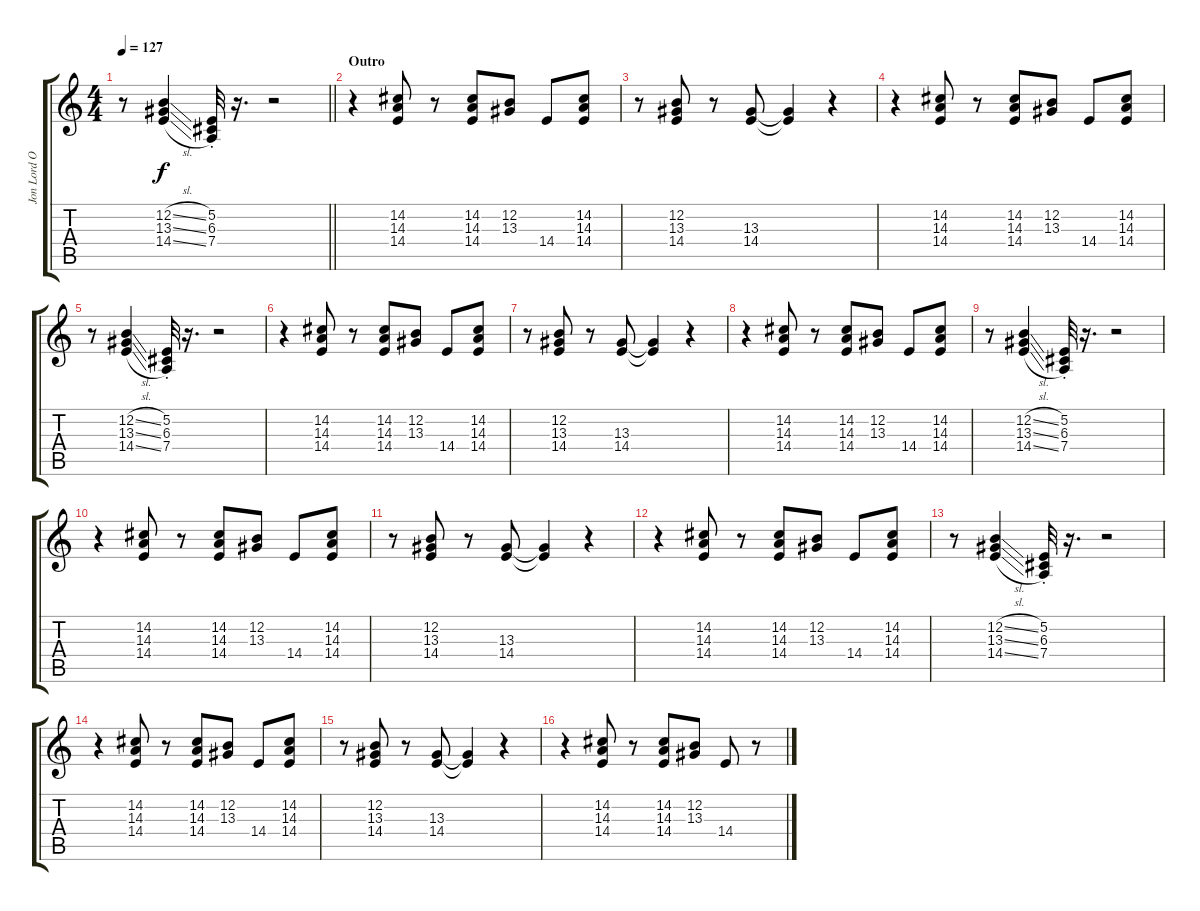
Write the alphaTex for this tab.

\track ("Jon Lord Organ" "Jon Lord O") {instrument electricpiano1}
\staff {score tabs}
\tuning (E4 B3 G3 D3 A2 E2) {hide}
\ts (4 4)
\tempo 127
\clef g2
\barLineRight lightlight
\ks c
r.8{dy f} (12.2{sl} 13.3{sl} 14.4{sl}).4 (5.2{st} 6.3{st} 7.4{st}).32 r.16{d} r.2 |
\section ("" "Outro")
r.4 (14.2 14.3 14.4).8 r.8 (14.2 14.3 14.4).8 (12.2 13.3).8 14.4.8 (14.2 14.3 14.4).8 |
r.8 (12.2 13.3 14.4).8 r.8 (13.3 14.4).8 (13.3{t} 14.4{t}).4 r.4 |
r.4 (14.2 14.3 14.4).8 r.8 (14.2 14.3 14.4).8 (12.2 13.3).8 14.4.8 (14.2 14.3 14.4).8 |
r.8 (12.2{sl} 13.3{sl} 14.4{sl}).4 (5.2{st} 6.3{st} 7.4{st}).32 r.16{d} r.2 |
r.4 (14.2 14.3 14.4).8 r.8 (14.2 14.3 14.4).8 (12.2 13.3).8 14.4.8 (14.2 14.3 14.4).8 |
r.8 (12.2 13.3 14.4).8 r.8 (13.3 14.4).8 (13.3{t} 14.4{t}).4 r.4 |
r.4 (14.2 14.3 14.4).8 r.8 (14.2 14.3 14.4).8 (12.2 13.3).8 14.4.8 (14.2 14.3 14.4).8 |
r.8 (12.2{sl} 13.3{sl} 14.4{sl}).4 (5.2{st} 6.3{st} 7.4{st}).32 r.16{d} r.2 |
r.4 (14.2 14.3 14.4).8 r.8 (14.2 14.3 14.4).8 (12.2 13.3).8 14.4.8 (14.2 14.3 14.4).8 |
r.8 (12.2 13.3 14.4).8 r.8 (13.3 14.4).8 (13.3{t} 14.4{t}).4 r.4 |
r.4 (14.2 14.3 14.4).8 r.8 (14.2 14.3 14.4).8 (12.2 13.3).8 14.4.8 (14.2 14.3 14.4).8 |
r.8 (12.2{sl} 13.3{sl} 14.4{sl}).4 (5.2{st} 6.3{st} 7.4{st}).32 r.16{d} r.2 |
r.4 (14.2 14.3 14.4).8 r.8 (14.2 14.3 14.4).8 (12.2 13.3).8 14.4.8 (14.2 14.3 14.4).8 |
r.8 (12.2 13.3 14.4).8 r.8 (13.3 14.4).8 (13.3{t} 14.4{t}).4 r.4 |
r.4 (14.2 14.3 14.4).8 r.8 (14.2 14.3 14.4).8 (12.2 13.3).8 14.4.8 r.8
